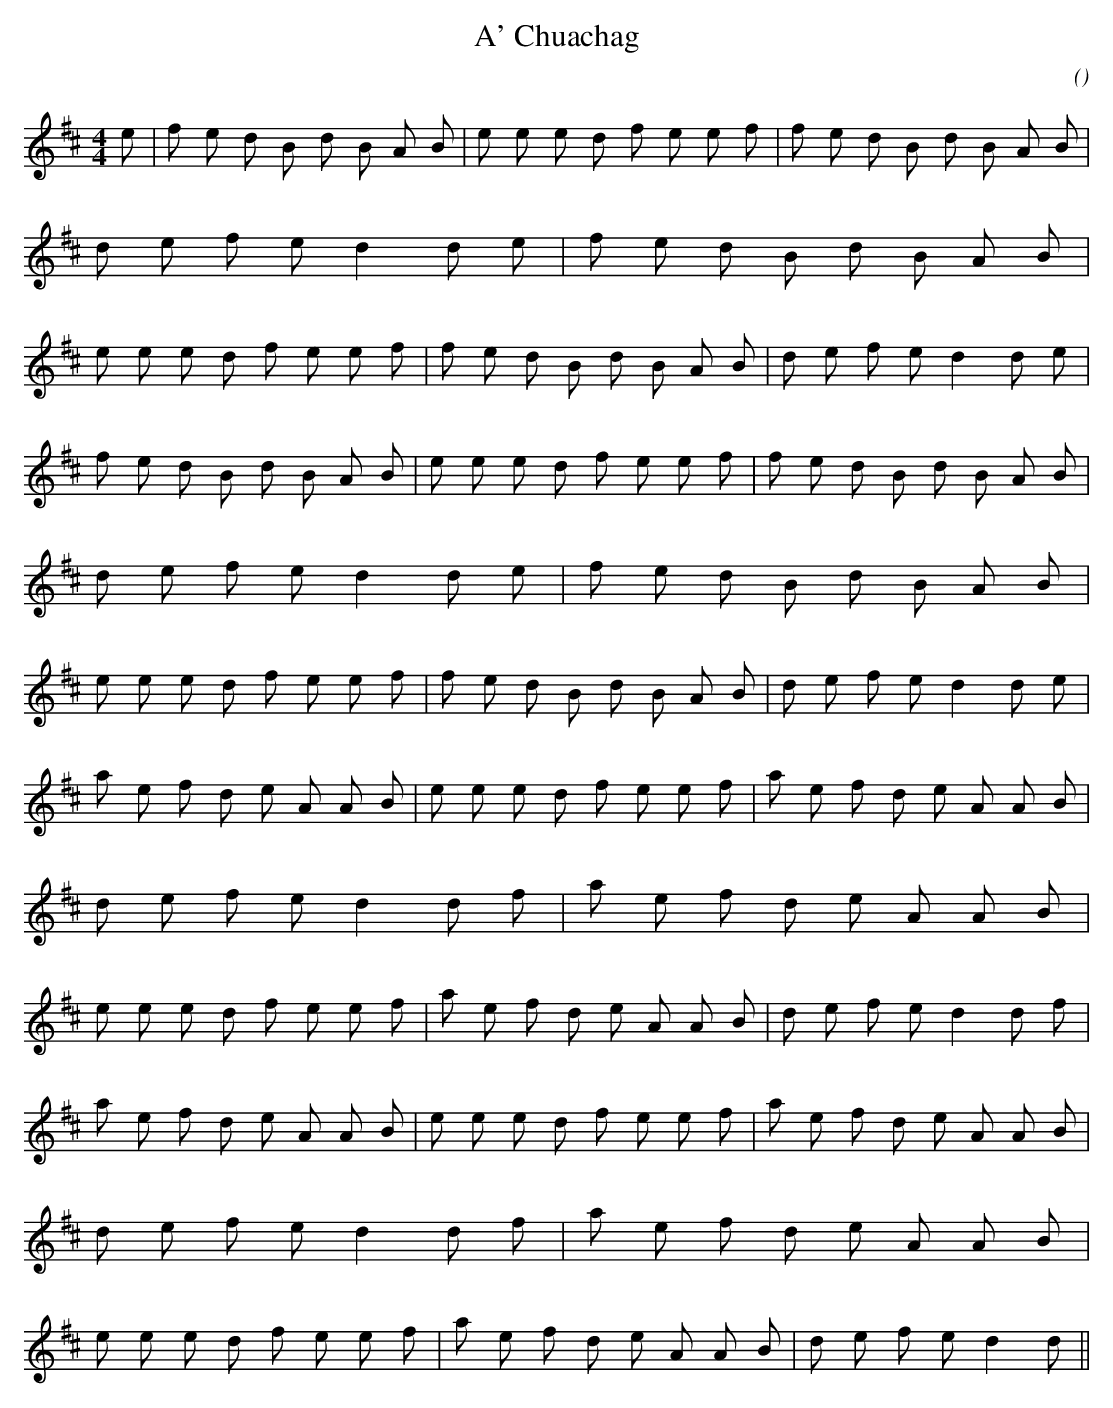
X:1
T: A' Chuachag
C:
O:
M:4/4
K:D
K:D
M:4/4
L:1/16
e2 |f2 e2 d2 B2 d2 B2 A2 B2 |e2 e2 e2 d2 f2 e2 e2 f2 |f2 e2 d2 B2 d2 B2 A2 B2 |d2 e2 f2 e2 d4 d2 e2 |f2 e2 d2 B2 d2 B2 A2 B2 |e2 e2 e2 d2 f2 e2 e2 f2 |f2 e2 d2 B2 d2 B2 A2 B2 |d2 e2 f2 e2 d4 d2 e2 |
f2 e2 d2 B2 d2 B2 A2 B2 |e2 e2 e2 d2 f2 e2 e2 f2 |f2 e2 d2 B2 d2 B2 A2 B2 |d2 e2 f2 e2 d4 d2 e2 |f2 e2 d2 B2 d2 B2 A2 B2 |e2 e2 e2 d2 f2 e2 e2 f2 |f2 e2 d2 B2 d2 B2 A2 B2 |d2 e2 f2 e2 d4 d2 e2 |
a2 e2 f2 d2 e2 A2 A2 B2 |e2 e2 e2 d2 f2 e2 e2 f2 |a2 e2 f2 d2 e2 A2 A2 B2 |d2 e2 f2 e2 d4 d2 f2 |a2 e2 f2 d2 e2 A2 A2 B2 |e2 e2 e2 d2 f2 e2 e2 f2 |a2 e2 f2 d2 e2 A2 A2 B2 |d2 e2 f2 e2 d4 d2 f2 |
a2 e2 f2 d2 e2 A2 A2 B2 |e2 e2 e2 d2 f2 e2 e2 f2 |a2 e2 f2 d2 e2 A2 A2 B2 |d2 e2 f2 e2 d4 d2 f2 |a2 e2 f2 d2 e2 A2 A2 B2 |e2 e2 e2 d2 f2 e2 e2 f2 |a2 e2 f2 d2 e2 A2 A2 B2 |d2 e2 f2 e2 d4 d2 ||
